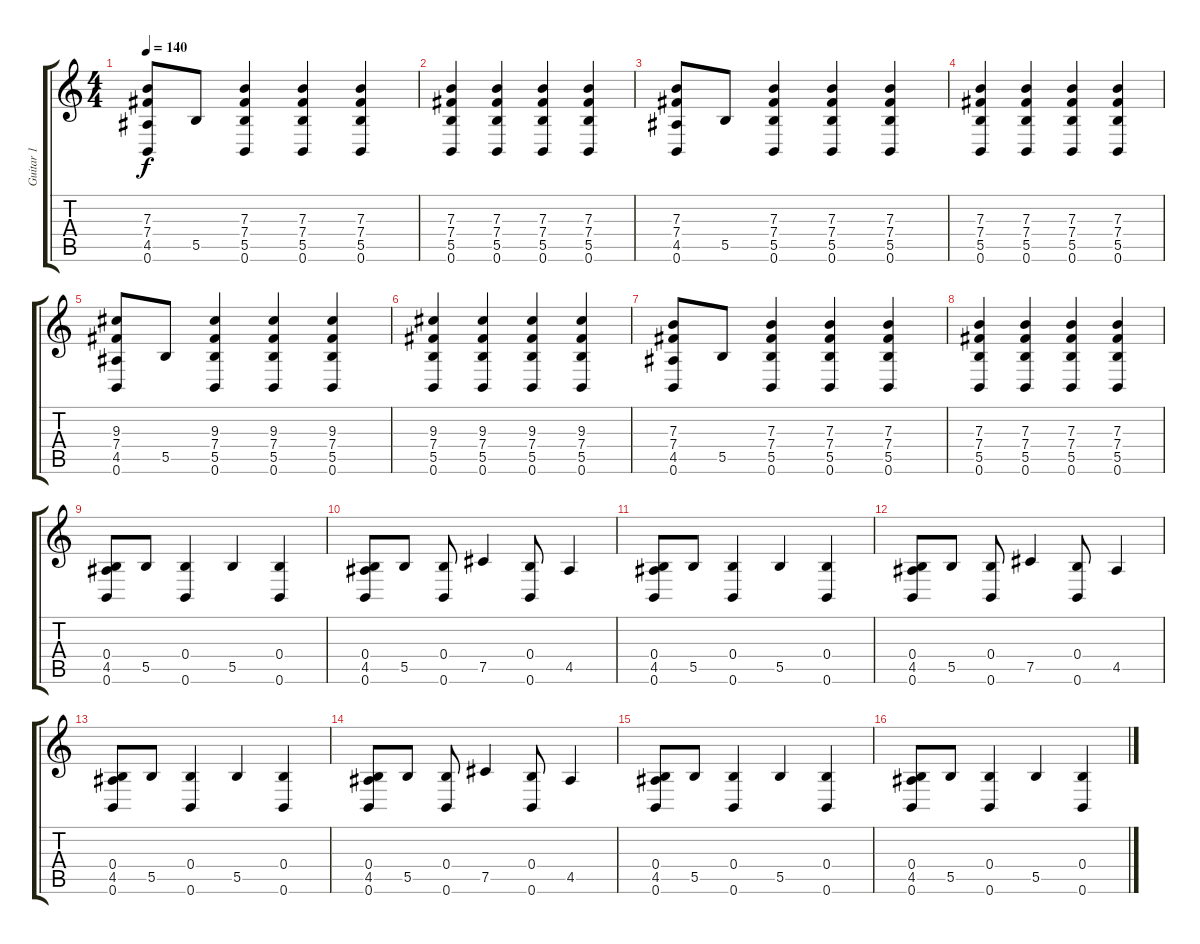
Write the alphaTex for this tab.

\track ("Guitar 1" "Guitar 1") {instrument electricguitarclean}
\staff {score tabs}
\tuning (E4 B3 E3 B2 Gb2 B1) {hide}
\ts (4 4)
\tempo 140
\clef g2
\ks c
(7.3 7.4 4.5 0.6).8{dy f} 5.5.8 (7.3 7.4 5.5 0.6).4 (7.3 7.4 5.5 0.6).4 (7.3 7.4 5.5 0.6).4 |
(7.3 7.4 5.5 0.6).4 (7.3 7.4 5.5 0.6).4 (7.3 7.4 5.5 0.6).4 (7.3 7.4 5.5 0.6).4 |
(7.3 7.4 4.5 0.6).8 5.5.8 (7.3 7.4 5.5 0.6).4 (7.3 7.4 5.5 0.6).4 (7.3 7.4 5.5 0.6).4 |
(7.3 7.4 5.5 0.6).4 (7.3 7.4 5.5 0.6).4 (7.3 7.4 5.5 0.6).4 (7.3 7.4 5.5 0.6).4 |
(9.3 7.4 4.5 0.6).8 5.5.8 (9.3 7.4 5.5 0.6).4 (9.3 7.4 5.5 0.6).4 (9.3 7.4 5.5 0.6).4 |
(9.3 7.4 5.5 0.6).4 (9.3 7.4 5.5 0.6).4 (9.3 7.4 5.5 0.6).4 (9.3 7.4 5.5 0.6).4 |
(7.3 7.4 4.5 0.6).8 5.5.8 (7.3 7.4 5.5 0.6).4 (7.3 7.4 5.5 0.6).4 (7.3 7.4 5.5 0.6).4 |
(7.3 7.4 5.5 0.6).4 (7.3 7.4 5.5 0.6).4 (7.3 7.4 5.5 0.6).4 (7.3 7.4 5.5 0.6).4 |
(0.4 4.5 0.6).8 5.5.8 (0.4 0.6).4 5.5.4 (0.4 0.6).4 |
(0.4 4.5 0.6).8 5.5.8 (0.4 0.6).8 7.5.4 (0.4 0.6).8 4.5.4 |
(0.4 4.5 0.6).8 5.5.8 (0.4 0.6).4 5.5.4 (0.4 0.6).4 |
(0.4 4.5 0.6).8 5.5.8 (0.4 0.6).8 7.5.4 (0.4 0.6).8 4.5.4 |
(0.4 4.5 0.6).8 5.5.8 (0.4 0.6).4 5.5.4 (0.4 0.6).4 |
(0.4 4.5 0.6).8 5.5.8 (0.4 0.6).8 7.5.4 (0.4 0.6).8 4.5.4 |
(0.4 4.5 0.6).8 5.5.8 (0.4 0.6).4 5.5.4 (0.4 0.6).4 |
(0.4 4.5 0.6).8 5.5.8 (0.4 0.6).4 5.5.4 (0.4 0.6).4
